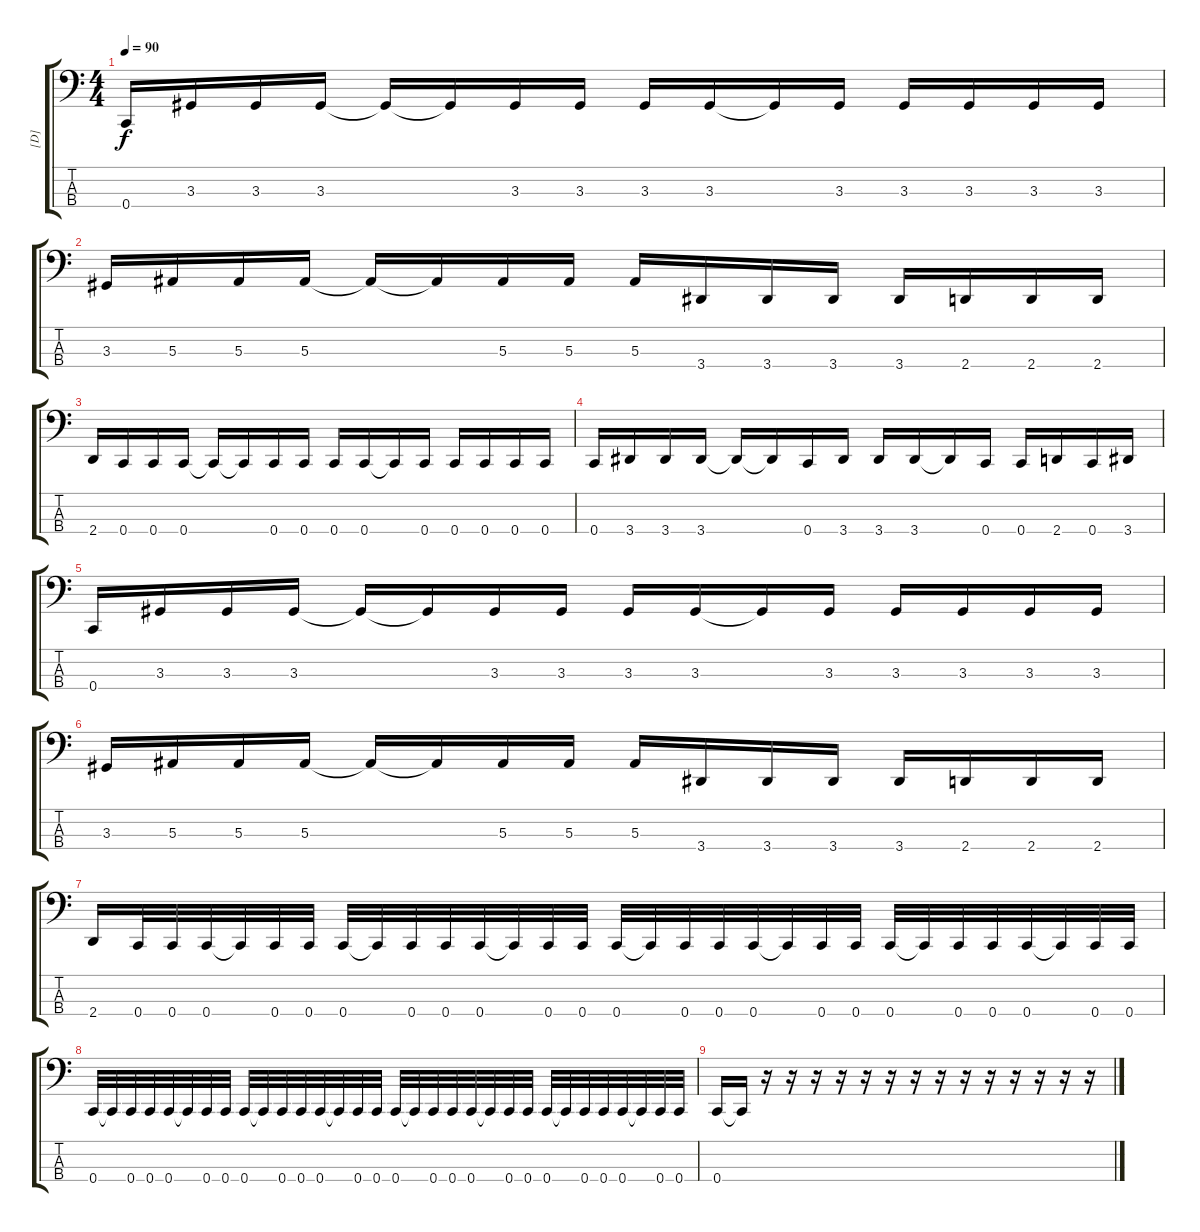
\track ("[D]" "[D]") {instrument electricbassfinger}
\staff {score tabs}
\tuning (Eb2 Bb1 F1 C1) {hide}
\ts (4 4)
\tempo 90
\clef f4
\ks c
0.4.16{dy f} 3.3.16 3.3.16 3.3.16 3.3{t}.16 3.3{t}.16 3.3.16 3.3.16 3.3.16 3.3.16 3.3{t}.16 3.3.16 3.3.16 3.3.16 3.3.16 3.3.16 |
3.3.16 5.3.16 5.3.16 5.3.16 5.3{t}.16 5.3{t}.16 5.3.16 5.3.16 5.3.16 3.4.16 3.4.16 3.4.16 3.4.16 2.4.16 2.4.16 2.4.16 |
2.4.16 0.4.16 0.4.16 0.4.16 0.4{t}.16 0.4{t}.16 0.4.16 0.4.16 0.4.16 0.4.16 0.4{t}.16 0.4.16 0.4.16 0.4.16 0.4.16 0.4.16 |
0.4.16 3.4.16 3.4.16 3.4.16 3.4{t}.16 3.4{t}.16 0.4.16 3.4.16 3.4.16 3.4.16 3.4{t}.16 0.4.16 0.4.16 2.4.16 0.4.16 3.4.16 |
0.4.16 3.3.16 3.3.16 3.3.16 3.3{t}.16 3.3{t}.16 3.3.16 3.3.16 3.3.16 3.3.16 3.3{t}.16 3.3.16 3.3.16 3.3.16 3.3.16 3.3.16 |
3.3.16 5.3.16 5.3.16 5.3.16 5.3{t}.16 5.3{t}.16 5.3.16 5.3.16 5.3.16 3.4.16 3.4.16 3.4.16 3.4.16 2.4.16 2.4.16 2.4.16 |
2.4.16 0.4.32 0.4.32 0.4.32 0.4{t}.32 0.4.32 0.4.32 0.4.32 0.4{t}.32 0.4.32 0.4.32 0.4.32 0.4{t}.32 0.4.32 0.4.32 0.4.32 0.4{t}.32 0.4.32 0.4.32 0.4.32 0.4{t}.32 0.4.32 0.4.32 0.4.32 0.4{t}.32 0.4.32 0.4.32 0.4.32 0.4{t}.32 0.4.32 0.4.32 |
0.4.32 0.4{t}.32 0.4.32 0.4.32 0.4.32 0.4{t}.32 0.4.32 0.4.32 0.4.32 0.4{t}.32 0.4.32 0.4.32 0.4.32 0.4{t}.32 0.4.32 0.4.32 0.4.32 0.4{t}.32 0.4.32 0.4.32 0.4.32 0.4{t}.32 0.4.32 0.4.32 0.4.32 0.4{t}.32 0.4.32 0.4.32 0.4.32 0.4{t}.32 0.4.32 0.4.32 |
0.4.16 0.4{t}.16 r.16 r.16 r.16 r.16 r.16 r.16 r.16 r.16 r.16 r.16 r.16 r.16 r.16 r.16
